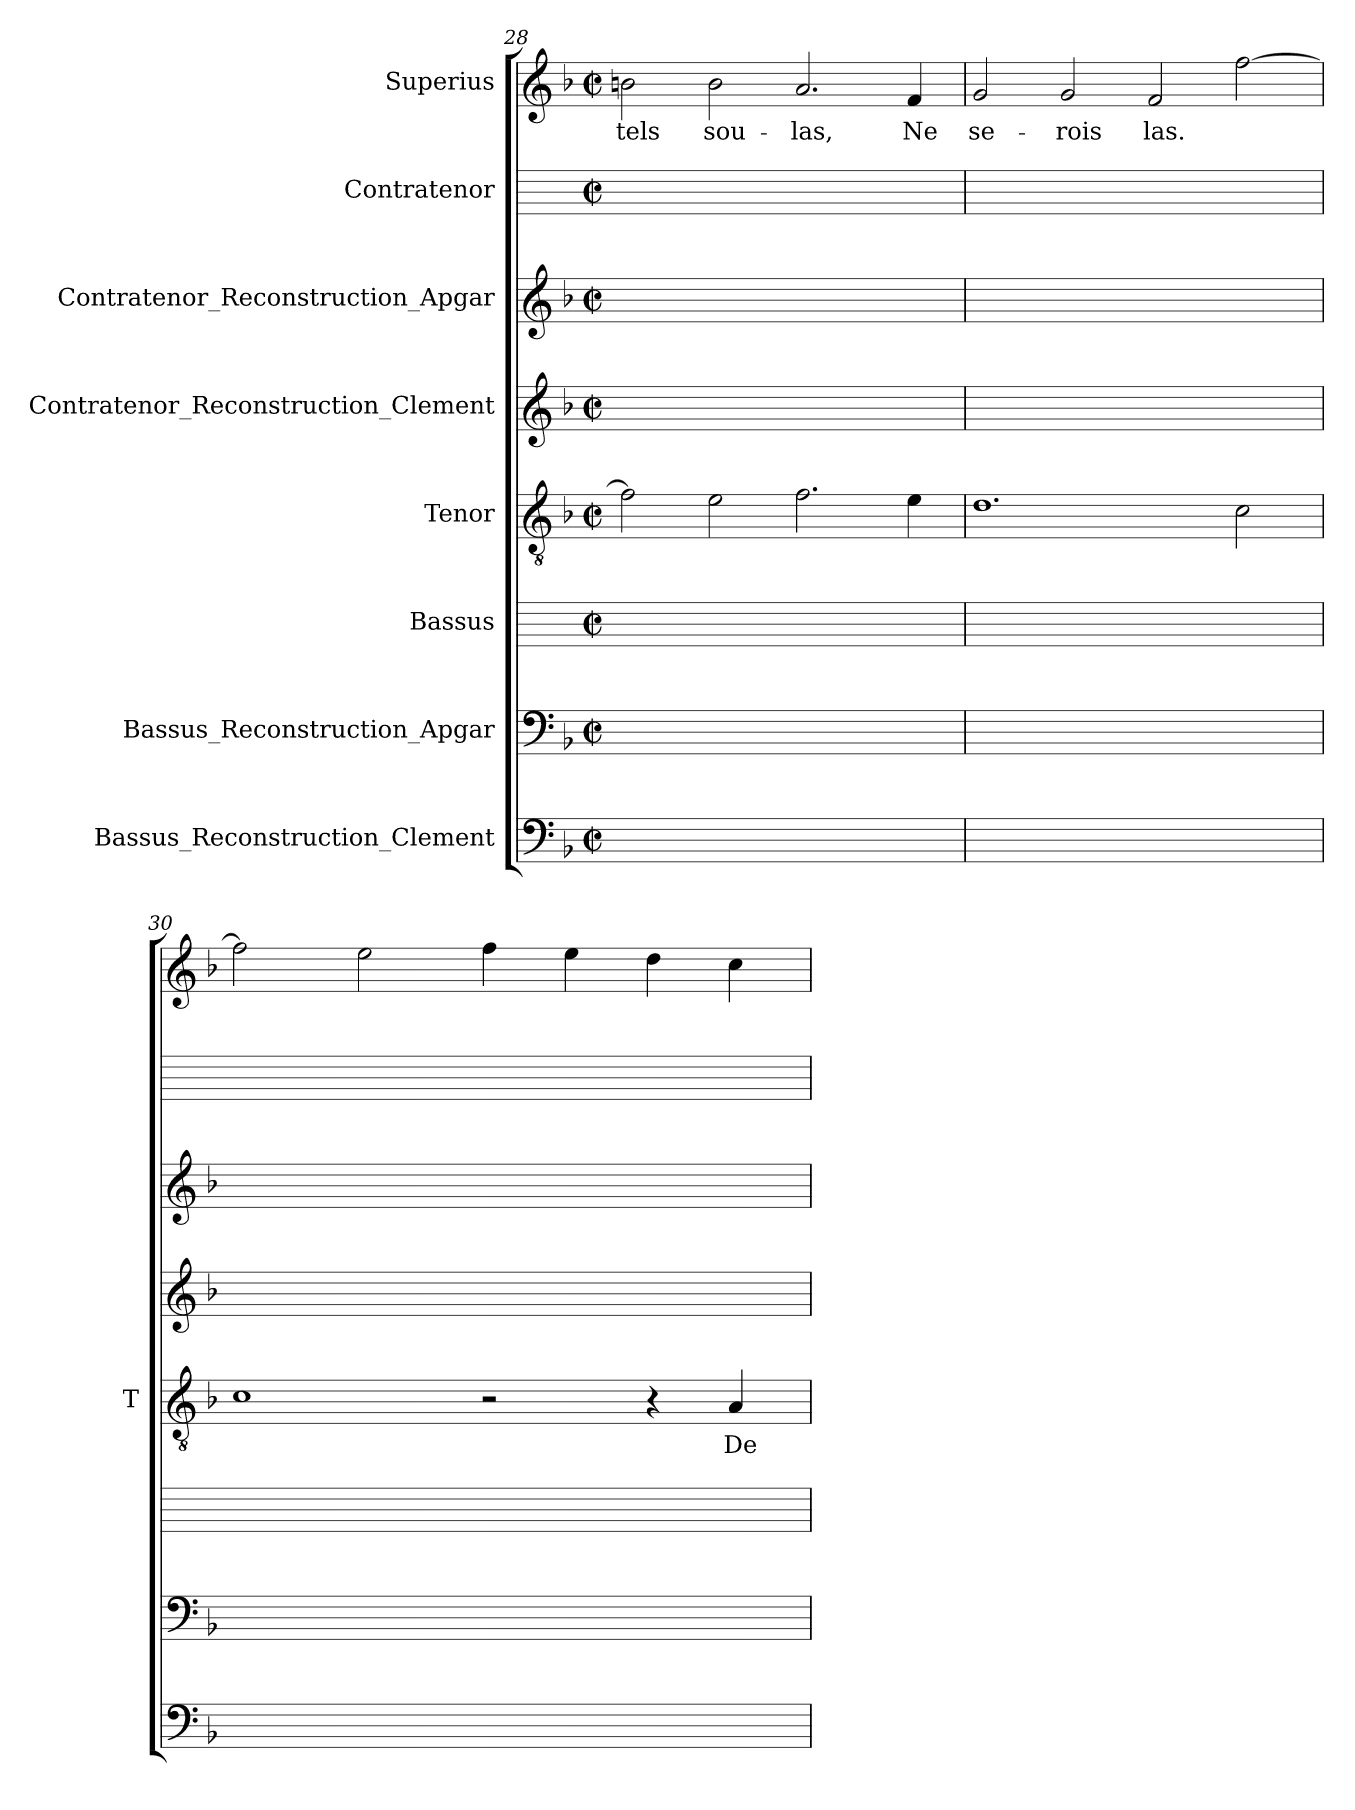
**kern	**kern	**kern	**kern	**text	**kern	**kern	**kern	**kern	**text
*part8	*part7	*part6	*part5	*part5	*part4	*part3	*part2	*part1	*part1
*staff8	*staff7	*staff6	*staff5	*staff5	*staff4	*staff3	*staff2	*staff1	*staff1
*I"Bassus_Reconstruction_Clement	*I"Bassus_Reconstruction_Apgar	*I"Bassus	*I"Tenor	*	*I"Contratenor_Reconstruction_Clement	*I"Contratenor_Reconstruction_Apgar	*I"Contratenor	*I"Superius	*
*	*	*	*I'T	*	*	*	*	*	*
*clefF4	*clefF4	*	*clefGv2	*	*clefG2	*clefG2	*	*clefG2	*
*k[b-]	*k[b-]	*	*k[b-]	*	*k[b-]	*k[b-]	*	*k[b-]	*
*F:	*F:	*	*F:	*	*F:	*F:	*	*F:	*
*M2/2	*M2/2	*M2/2	*M2/2	*	*M2/2	*M2/2	*M2/2	*M2/2	*
*met(c|)	*met(c|)	*met(c|)	*met(c|)	*	*met(c|)	*met(c|)	*met(c|)	*met(c|)	*
=28	=28	=28	=28	=28	=28	=28	=28	=28	=28
0ryy	0ryy	0ryy	2f]	.	0ryy	0ryy	0ryy	2b	-tels
.	.	.	2e	.	.	.	.	2b	sou-
.	.	.	2.f	.	.	.	.	2.a	-las,
.	.	.	4e	.	.	.	.	4f	-Ne
=29	=29	=29	=29	=29	=29	=29	=29	=29	=29
0ryy	0ryy	0ryy	1.d	.	0ryy	0ryy	0ryy	2g	se-
.	.	.	.	.	.	.	.	2g	-rois
.	.	.	.	.	.	.	.	2f	-las.
.	.	.	2c	.	.	.	.	[2ff	.
=30	=30	=30	=30	=30	=30	=30	=30	=30	=30
0ryy	0ryy	0ryy	1c	.	0ryy	0ryy	0ryy	2ff]	.
.	.	.	.	.	.	.	.	2ee	.
.	.	.	2r	.	.	.	.	4ff	.
.	.	.	.	.	.	.	.	4ee	.
.	.	.	4r	.	.	.	.	4dd	.
.	.	.	4A	-De	.	.	.	4cc	.
=	=	=	=	=	=	=	=	=	=
*-	*-	*-	*-	*-	*-	*-	*-	*-	*-
